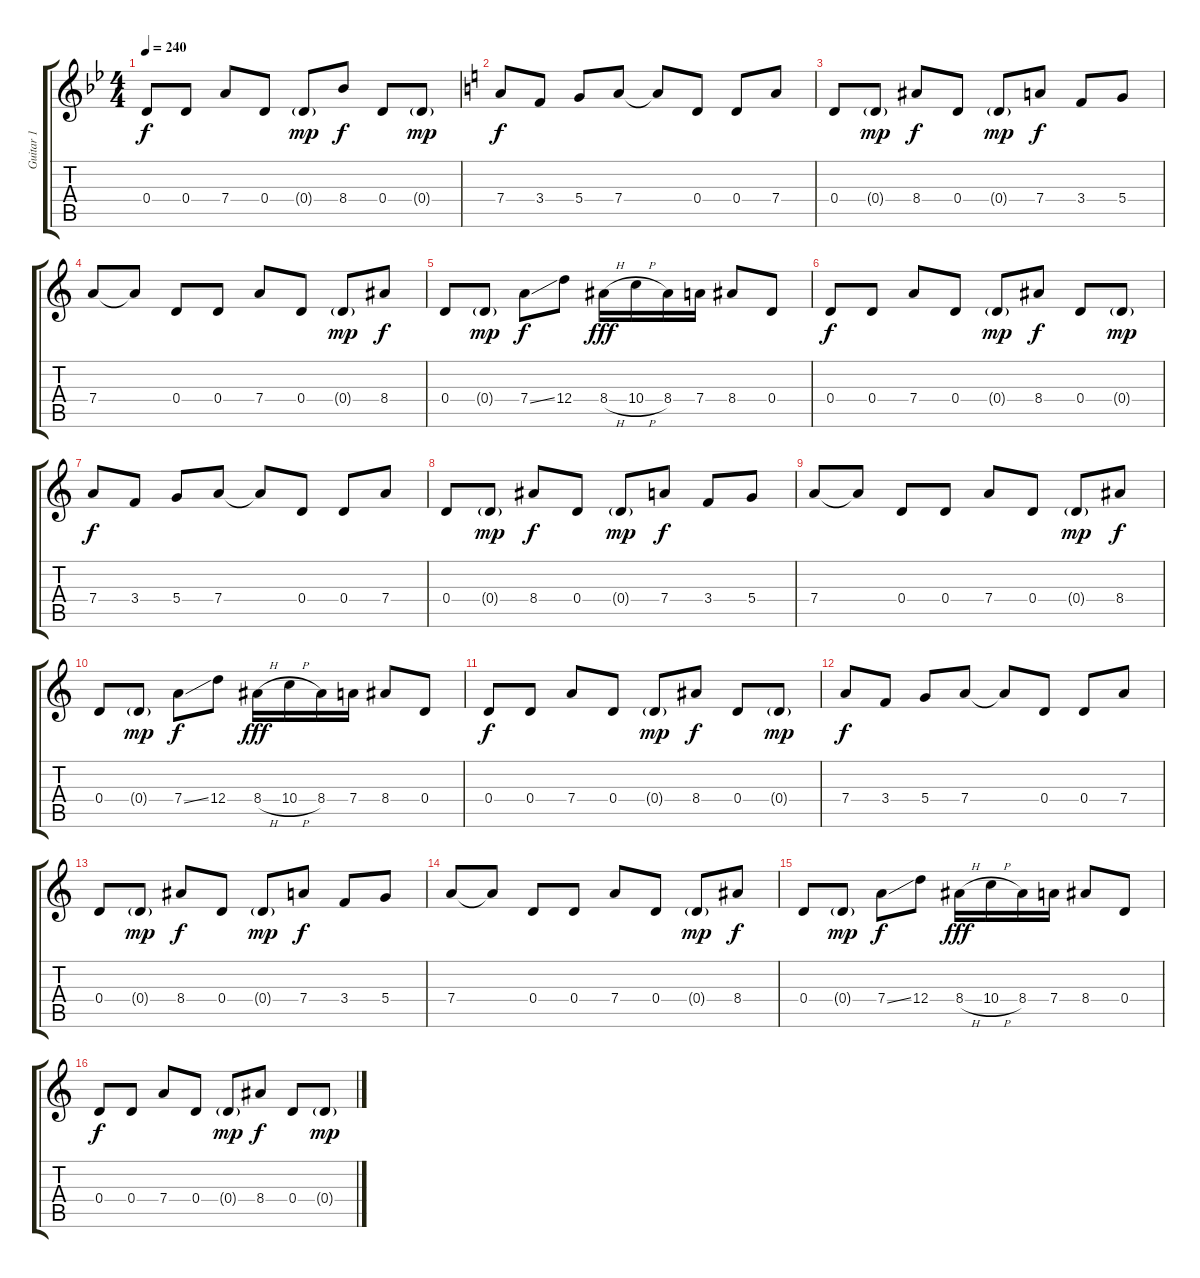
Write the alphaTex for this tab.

\track ("Guitar 1" "Guitar 1") {instrument distortionguitar}
\staff {score tabs}
\tuning (E4 B3 G3 D3 A2 E2) {hide}
\ts (4 4)
\tempo 240
\clef g2
\ks bb
0.4.8{dy f instrument distortionguitar} 0.4.8 7.4.8 0.4.8 0.4{g}.8{dy mp} 8.4.8{dy f} 0.4.8 0.4{g}.8{dy mp} |
\ks c
7.4.8{dy f} 3.4.8 5.4.8 7.4.8 7.4{t}.8 0.4.8 0.4.8 7.4.8 |
0.4.8 0.4{g}.8{dy mp} 8.4.8{dy f} 0.4.8 0.4{g}.8{dy mp} 7.4.8{dy f} 3.4.8 5.4.8 |
7.4.8 7.4{t}.8 0.4.8 0.4.8 7.4.8 0.4.8 0.4{g}.8{dy mp} 8.4.8{dy f} |
0.4.8 0.4{g}.8{dy mp} 7.4{ss}.8{dy f} 12.4.8 8.4{h}.16{dy fff} 10.4{h}.16 8.4.16 7.4.16 8.4.8 0.4.8 |
0.4.8{dy f} 0.4.8 7.4.8 0.4.8 0.4{g}.8{dy mp} 8.4.8{dy f} 0.4.8 0.4{g}.8{dy mp} |
7.4.8{dy f} 3.4.8 5.4.8 7.4.8 7.4{t}.8 0.4.8 0.4.8 7.4.8 |
0.4.8 0.4{g}.8{dy mp} 8.4.8{dy f} 0.4.8 0.4{g}.8{dy mp} 7.4.8{dy f} 3.4.8 5.4.8 |
7.4.8 7.4{t}.8 0.4.8 0.4.8 7.4.8 0.4.8 0.4{g}.8{dy mp} 8.4.8{dy f} |
0.4.8 0.4{g}.8{dy mp} 7.4{ss}.8{dy f} 12.4.8 8.4{h}.16{dy fff} 10.4{h}.16 8.4.16 7.4.16 8.4.8 0.4.8 |
0.4.8{dy f} 0.4.8 7.4.8 0.4.8 0.4{g}.8{dy mp} 8.4.8{dy f} 0.4.8 0.4{g}.8{dy mp} |
7.4.8{dy f} 3.4.8 5.4.8 7.4.8 7.4{t}.8 0.4.8 0.4.8 7.4.8 |
0.4.8 0.4{g}.8{dy mp} 8.4.8{dy f} 0.4.8 0.4{g}.8{dy mp} 7.4.8{dy f} 3.4.8 5.4.8 |
7.4.8 7.4{t}.8 0.4.8 0.4.8 7.4.8 0.4.8 0.4{g}.8{dy mp} 8.4.8{dy f} |
0.4.8 0.4{g}.8{dy mp} 7.4{ss}.8{dy f} 12.4.8 8.4{h}.16{dy fff} 10.4{h}.16 8.4.16 7.4.16 8.4.8 0.4.8 |
0.4.8{dy f} 0.4.8 7.4.8 0.4.8 0.4{g}.8{dy mp} 8.4.8{dy f} 0.4.8 0.4{g}.8{dy mp}
